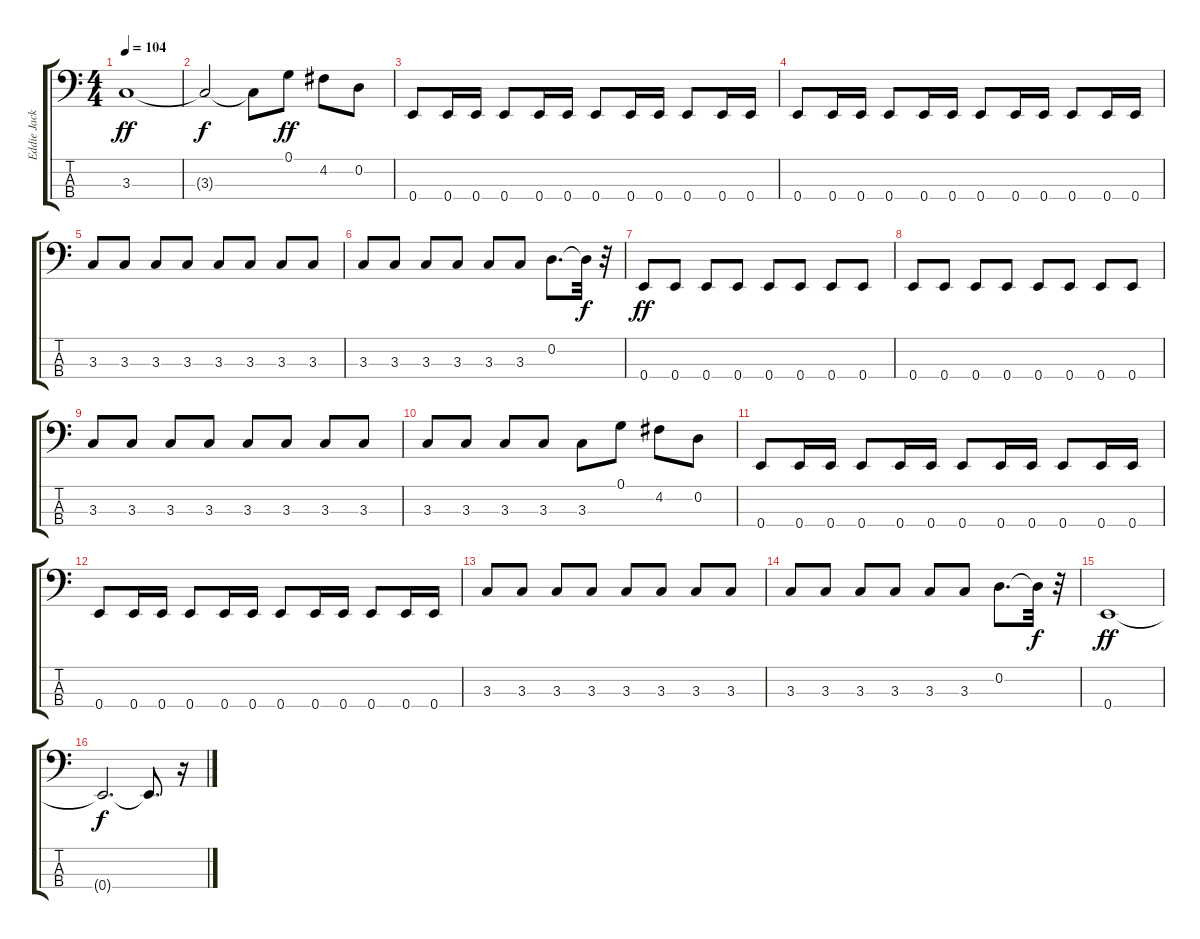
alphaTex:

\track ("Eddie Jackson" "Eddie Jack") {instrument electricbassfinger}
\staff {score tabs}
\tuning (G2 D2 A1 E1) {hide}
\ts (4 4)
\tempo 104
\clef f4
\ks c
3.3.1{dy ff} |
3.3{t}.2{dy f} 3.3{t}.8 0.1.8{dy ff} 4.2.8 0.2.8 |
0.4.8 0.4.16 0.4.16 0.4.8 0.4.16 0.4.16 0.4.8 0.4.16 0.4.16 0.4.8 0.4.16 0.4.16 |
0.4.8 0.4.16 0.4.16 0.4.8 0.4.16 0.4.16 0.4.8 0.4.16 0.4.16 0.4.8 0.4.16 0.4.16 |
3.3.8 3.3.8 3.3.8 3.3.8 3.3.8 3.3.8 3.3.8 3.3.8 |
3.3.8 3.3.8 3.3.8 3.3.8 3.3.8 3.3.8 0.2.8{d} 0.2{t}.32{dy f} r.32 |
0.4.8{dy ff} 0.4.8 0.4.8 0.4.8 0.4.8 0.4.8 0.4.8 0.4.8 |
0.4.8 0.4.8 0.4.8 0.4.8 0.4.8 0.4.8 0.4.8 0.4.8 |
3.3.8 3.3.8 3.3.8 3.3.8 3.3.8 3.3.8 3.3.8 3.3.8 |
3.3.8 3.3.8 3.3.8 3.3.8 3.3.8 0.1.8 4.2.8 0.2.8 |
0.4.8 0.4.16 0.4.16 0.4.8 0.4.16 0.4.16 0.4.8 0.4.16 0.4.16 0.4.8 0.4.16 0.4.16 |
0.4.8 0.4.16 0.4.16 0.4.8 0.4.16 0.4.16 0.4.8 0.4.16 0.4.16 0.4.8 0.4.16 0.4.16 |
3.3.8 3.3.8 3.3.8 3.3.8 3.3.8 3.3.8 3.3.8 3.3.8 |
3.3.8 3.3.8 3.3.8 3.3.8 3.3.8 3.3.8 0.2.8{d} 0.2{t}.32{dy f} r.32 |
0.4.1{dy ff} |
0.4{t}.2{d dy f} 0.4{t}.8{d} r.16
